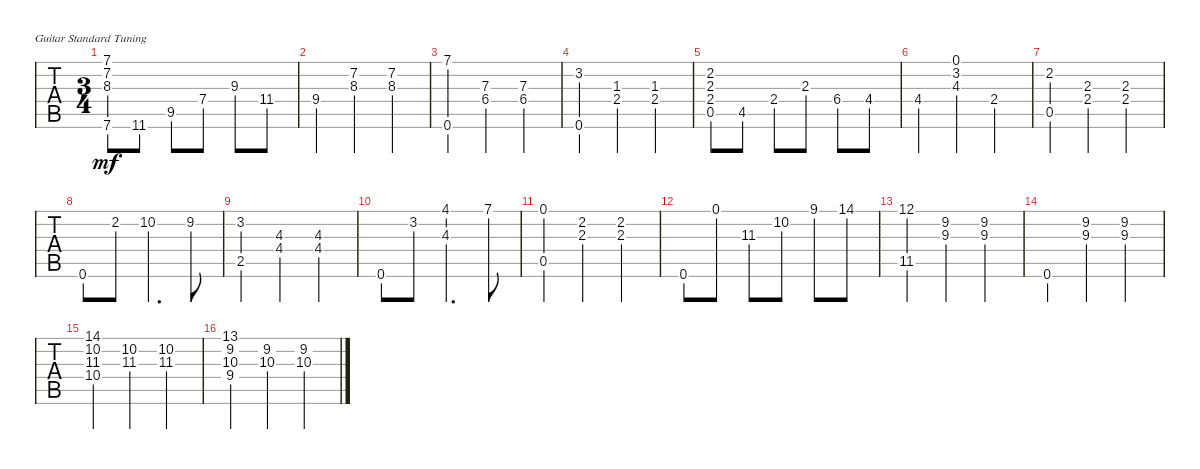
\defaultSystemsLayout 4
\bracketExtendMode groupsimilarinstruments
\singleTrackTrackNamePolicy hidden
\multiTrackTrackNamePolicy hidden
\firstSystemTrackNameOrientation horizontal
\otherSystemsTrackNameOrientation horizontal
\track ("Nylon Guitar" "N-Gt") {instrument acousticguitarnylon}
\staff {tabs}
\tuning (E4 B3 G3 D3 A2 E2)
\ts (3 4)
\tempo (120 hide)
\clef g2
\ks a
(7.1 7.2 8.3 7.6).8{dy mf} 11.6.8 9.5.8 7.4.8 9.3.8 11.4.8 |
9.4.4 (7.2 8.3).4 (7.2 8.3).4 |
(7.1 0.6).4 (7.3 6.4).4 (7.3 6.4).4 |
(3.2 0.6).4 (2.4 1.3).4 (2.4 1.3).4 |
(2.2 2.3 2.4 0.5).8 4.5.8 2.4.8 2.3.8 6.4.8 4.4.8 |
4.4.4 (0.1 3.2 4.3).4 2.4.4 |
(2.2 0.5).4 (2.3 2.4).4 (2.3 2.4).4 |
0.6.8 2.2.8 10.2.4{d} 9.2.8 |
(3.2 2.5).4 (4.3 4.4).4 (4.3 4.4).4 |
0.6.8 3.2.8 (4.1 4.3).4{d} 7.1.8 |
(0.1 0.5).4 (2.2 2.3).4 (2.2 2.3).4 |
0.6.8 0.1.8 11.3.8 10.2.8 9.1.8 14.1.8 |
(12.1 11.5).4 (9.2 9.3).4 (9.2 9.3).4 |
0.6.4 (9.2 9.3).4 (9.2 9.3).4 |
(14.1 10.2 11.3 10.4).4 (11.3 10.2).4 (11.3 10.2).4 |
(13.1 9.2 9.4 10.3).4 (10.3 9.2).4 (10.3 9.2).4
